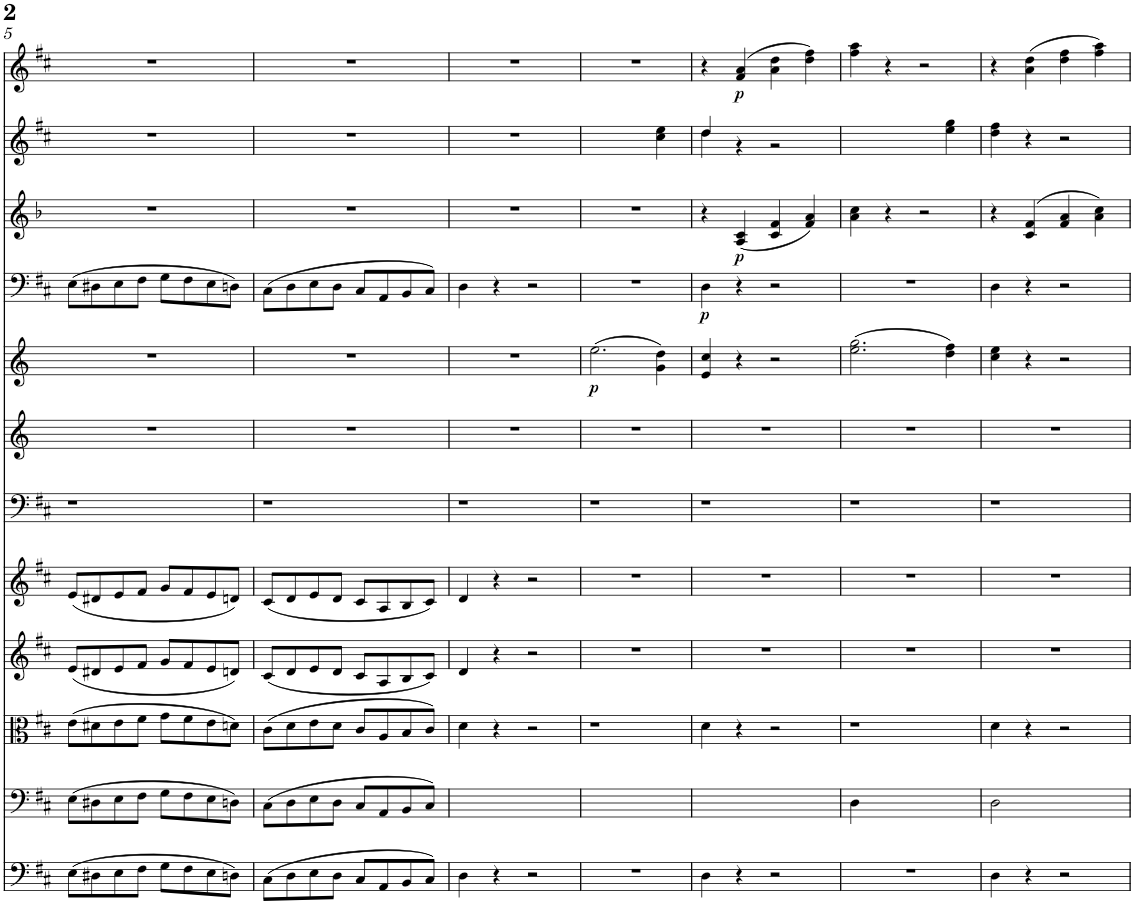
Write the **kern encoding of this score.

**kern	**kern	**kern	**kern	**kern	**kern	**kern	**kern	**dynam	**kern	**dynam	**kern	**dynam	**kern	**kern	**dynam
*part12	*part11	*part10	*part9	*part8	*part7	*part6	*part5	*part5	*part4	*part4	*part3	*part3	*part2	*part1	*part1
*staff12	*staff11	*staff10	*staff9	*staff8	*staff7	*staff6	*staff5	*staff5	*staff4	*staff4	*staff3	*staff3	*staff2	*staff1	*staff1
*I"Voice	*I"Voice	*I"Voice	*I"Voice	*I"Voice	*I"Voice	*I"Voice	*I"Voice	*	*I"Voice	*	*I"Voice	*	*I"Voice	*I"Voice	*
*I'V	*I'V	*I'V	*I'V	*I'V	*I'V	*I'V	*I'V	*	*I'V	*	*I'V	*	*I'V	*I'V	*
!!LO:PB:g=z
*clefF4	*clefF4	*clefC3	*clefG2	*clefG2	*clefF4	*clefG2	*clefG2	*	*clefF4	*	*clefG2	*	*clefG2	*clefG2	*
*k[f#c#]	*k[f#c#]	*k[f#c#]	*k[f#c#]	*k[f#c#]	*k[f#c#]	*k[]	*k[]	*	*k[f#c#]	*	*k[b-]	*	*k[f#c#]	*k[f#c#]	*
*M4/4	*M4/4	*M4/4	*M4/4	*M4/4	*M4/4	*M4/4	*M4/4	*	*M4/4	*	*M4/4	*	*M4/4	*M4/4	*
*met(c)	*met(c)	*met(c)	*met(c)	*met(c)	*met(c)	*met(c)	*met(c)	*	*met(c)	*	*met(c)	*	*met(c)	*met(c)	*
=5	=5	=5	=5	=5	=5	=5	=5	=5	=5	=5	=5	=5	=5	=5	=5
(>8E\L	(>8E\L	(>8e\L	(<8e/L	(<8e/L	1r	1r	1r	.	(>8E\L	.	1r	.	1r	1r	.
8D#X\	8D#X\	8d#X\	8d#X/	8d#X/	.	.	.	.	8D#X\	.	.	.	.	.	.
8E\	8E\	8e\	8e/	8e/	.	.	.	.	8E\	.	.	.	.	.	.
8F#\J	8F#\J	8f#\J	8f#/J	8f#/J	.	.	.	.	8F#\J	.	.	.	.	.	.
8G\L	8G\L	8g\L	8g/L	8g/L	.	.	.	.	8G\L	.	.	.	.	.	.
8F#\	8F#\	8f#\	8f#/	8f#/	.	.	.	.	8F#\	.	.	.	.	.	.
8E\	8E\	8e\	8e/	8e/	.	.	.	.	8E\	.	.	.	.	.	.
8Dn\J)	8Dn\J)	8dn\J)	8dn/J)	8dn/J)	.	.	.	.	8Dn\J)	.	.	.	.	.	.
=6	=6	=6	=6	=6	=6	=6	=6	=6	=6	=6	=6	=6	=6	=6	=6
(>8C#\L	(>8C#\L	(>8c#\L	(<8c#/L	(<8c#/L	1r	1r	1r	.	(>8C#\L	.	1r	.	1r	1r	.
8D\	8D\	8d\	8d/	8d/	.	.	.	.	8D\	.	.	.	.	.	.
8E\	8E\	8e\	8e/	8e/	.	.	.	.	8E\	.	.	.	.	.	.
8D\J	8D\J	8d\J	8d/J	8d/J	.	.	.	.	8D\J	.	.	.	.	.	.
8C#/L	8C#/L	8c#/L	8c#/L	8c#/L	.	.	.	.	8C#/L	.	.	.	.	.	.
8AA/	8AA/	8A/	8A/	8A/	.	.	.	.	8AA/	.	.	.	.	.	.
8BB/	8BB/	8B/	8B/	8B/	.	.	.	.	8BB/	.	.	.	.	.	.
8C#/J)	8C#/J)	8c#/J)	8c#/J)	8c#/J)	.	.	.	.	8C#/J)	.	.	.	.	.	.
=7	=7	=7	=7	=7	=7	=7	=7	=7	=7	=7	=7	=7	=7	=7	=7
4D\	1ryy	4d\	4d/	4d/	1r	1r	1r	.	4D\	.	1r	.	1r	1r	.
4r	.	4r	4r	4r	.	.	.	.	4r	.	.	.	.	.	.
2r	.	2r	2r	2r	.	.	.	.	2r	.	.	.	.	.	.
=8	=8	=8	=8	=8	=8	=8	=8	=8	=8	=8	=8	=8	=8	=8	=8
!	!	!	!	!	!	!	!	!LO:DY:b	!	!	!	!	!	!	!
1r	1ryy	1r	1r	1r	1r	1r	(>2.ee\	p	1r	.	1r	.	2.ryy	1r	.
.	.	.	.	.	.	.	4g\ 4dd\)	.	.	.	.	.	4cc#\ 4ee\	.	.
=9	=9	=9	=9	=9	=9	=9	=9	=9	=9	=9	=9	=9	=9	=9	=9
*	*	*	*	*	*	*	*	*	*	*	*	*	*^	*	*
!	!	!	!	!	!	!	!	!	!	!LO:DY:b	!	!	!	!	!	!
4D\	1ryy	4d\	1r	1r	1r	1r	4e/ 4cc/	.	4D\	p	4r	.	4dd/	4dd\	4r	.
!	!	!	!	!	!	!	!	!	!	!	!	!LO:DY:b	!	!	!	!LO:DY:b
4r	.	4r	.	.	.	.	4r	.	4r	.	(<4A/ 4c/	p	2.ryy	4r	(>4f#/ 4a/	p
2r	.	2r	.	.	.	.	2r	.	2r	.	4c/ 4f/	.	.	2r	4a\ 4dd\	.
.	.	.	.	.	.	.	.	.	.	.	4f/ 4a/)	.	.	.	4dd\ 4ff#\)	.
*	*	*	*	*	*	*	*	*	*	*	*	*	*v	*v	*	*
=10	=10	=10	=10	=10	=10	=10	=10	=10	=10	=10	=10	=10	=10	=10	=10
1r	4D\	1r	1r	1r	1r	1r	(>2.ee\ 2.gg\	.	1r	.	4a\ 4cc\	.	2.ryy	4ff#\ 4aa\	.
.	2.ryy	.	.	.	.	.	.	.	.	.	4r	.	.	4r	.
.	.	.	.	.	.	.	.	.	.	.	2r	.	.	2r	.
.	.	.	.	.	.	.	4dd\ 4ff\)	.	.	.	.	.	4ee\ 4gg\	.	.
=11	=11	=11	=11	=11	=11	=11	=11	=11	=11	=11	=11	=11	=11	=11	=11
4D\	2D\	4d\	1r	1r	1r	1r	4cc\ 4ee\	.	4D\	.	4r	.	4dd\ 4ff#\	4r	.
4r	.	4r	.	.	.	.	4r	.	4r	.	(>4c/ 4f/	.	4r	(>4a\ 4dd\	.
2r	2ryy	2r	.	.	.	.	2r	.	2r	.	4f/ 4a/	.	2r	4dd\ 4ff#\	.
.	.	.	.	.	.	.	.	.	.	.	4a\ 4cc\)	.	.	4ff#\ 4aa\)	.
=	=	=	=	=	=	=	=	=	=	=	=	=	=	=	=
*-	*-	*-	*-	*-	*-	*-	*-	*-	*-	*-	*-	*-	*-	*-	*-
